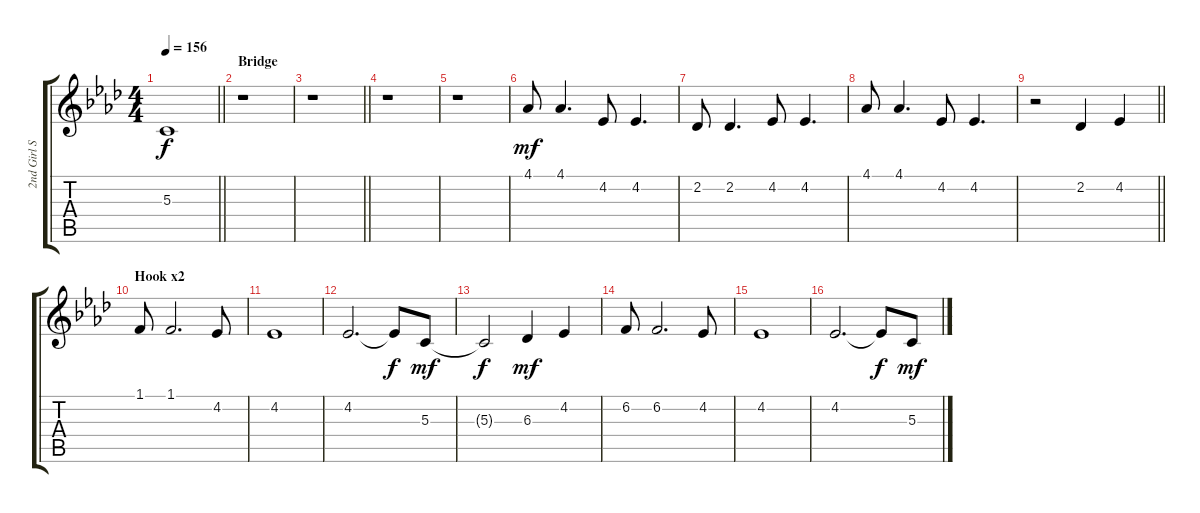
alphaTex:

\track ("2nd Girl Soprano" "2nd Girl S") {instrument choiraahs}
\staff {score tabs}
\tuning (E4 B3 G3 D3 A2 E2) {hide}
\ts (4 4)
\tempo 156
\clef g2
\barLineRight lightlight
\ks fminor
5.3{t}.1{dy f} |
\section ("" "Bridge")
r.1 |
\barLineRight lightlight
r.1 |
r.1 |
r.1 |
4.1.8{dy mf} 4.1.4{d} 4.2.8 4.2.4{d} |
2.2.8 2.2.4{d} 4.2.8 4.2.4{d} |
4.1.8 4.1.4{d} 4.2.8 4.2.4{d} |
\barLineRight lightlight
r.2 2.2.4 4.2.4 |
\section ("" "Hook x2")
1.1.8 1.1.2{d} 4.2.8 |
4.2.1 |
4.2.2{d} 4.2{t}.8{dy f} 5.3.8{dy mf} |
5.3{t}.2{dy f} 6.3.4{dy mf} 4.2.4 |
6.2.8 6.2.2{d} 4.2.8 |
4.2.1 |
4.2.2{d} 4.2{t}.8{dy f} 5.3.8{dy mf}
